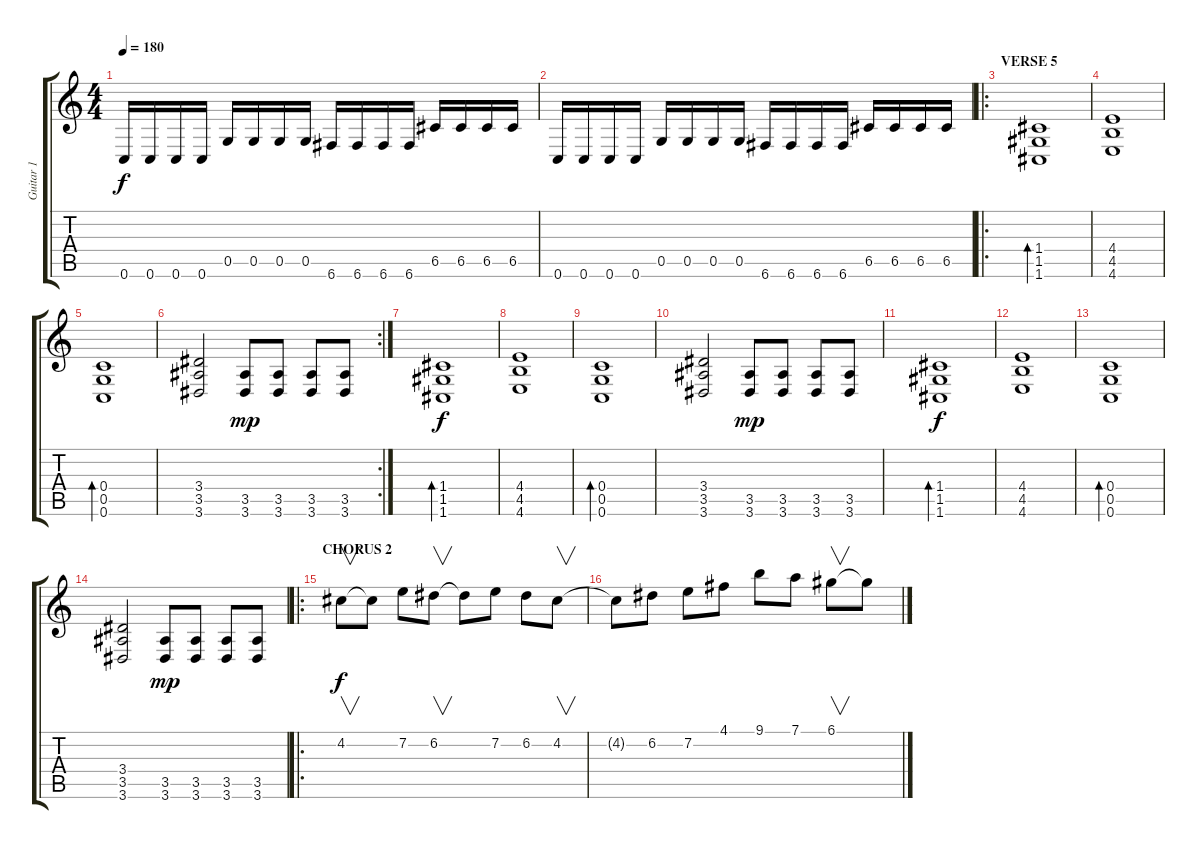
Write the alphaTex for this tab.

\track ("Guitar 1" "Guitar 1") {instrument distortionguitar}
\staff {score tabs}
\tuning (D4 A3 F3 C3 G2 C2) {hide}
\ts (4 4)
\tempo 180
\clef g2
\ks c
0.6.16{dy f} 0.6.16 0.6.16 0.6.16 0.5.16 0.5.16 0.5.16 0.5.16 6.6.16 6.6.16 6.6.16 6.6.16 6.5.16 6.5.16 6.5.16 6.5.16 |
0.6.16 0.6.16 0.6.16 0.6.16 0.5.16 0.5.16 0.5.16 0.5.16 6.6.16 6.6.16 6.6.16 6.6.16 6.5.16 6.5.16 6.5.16 6.5.16 |
\ro
\section ("" "VERSE 5")
(1.4 1.5 1.6).1{bd 120} |
(4.4 4.5 4.6).1 |
(0.4 0.5 0.6).1{bd 120} |
\rc 2
(3.4 3.5 3.6).2 (3.5 3.6).8{dy mp} (3.5 3.6).8 (3.5 3.6).8 (3.5 3.6).8 |
(1.4 1.5 1.6).1{bd 120 dy f} |
(4.4 4.5 4.6).1 |
(0.4 0.5 0.6).1{bd 120} |
(3.4 3.5 3.6).2 (3.5 3.6).8{dy mp} (3.5 3.6).8 (3.5 3.6).8 (3.5 3.6).8 |
(1.4 1.5 1.6).1{bd 120 dy f} |
(4.4 4.5 4.6).1 |
(0.4 0.5 0.6).1{bd 120} |
(3.4 3.5 3.6).2 (3.5 3.6).8{dy mp} (3.5 3.6).8 (3.5 3.6).8 (3.5 3.6).8 |
\ro
\section ("" "CHORUS 2")
4.2.8{v dy f instrument overdrivenguitar} 4.2{t}.8 7.2.8 6.2.8{v} 6.2{t}.8 7.2.8 6.2.8 4.2.8{v} |
4.2{t}.8 6.2.8 7.2.8 4.1.8 9.1.8 7.1.8 6.1.8{v} 6.1{t}.8
